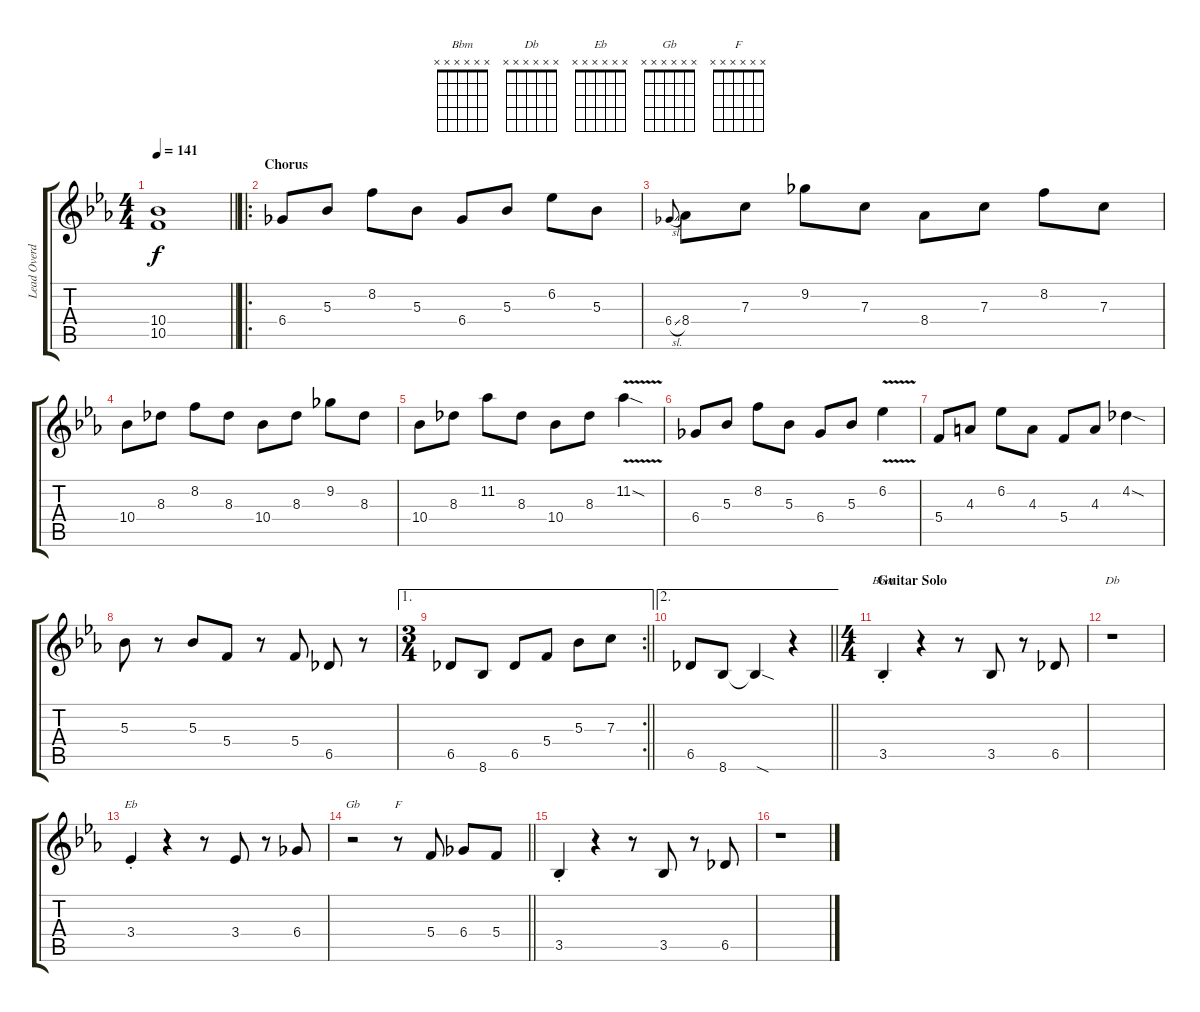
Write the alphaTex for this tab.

\track ("Lead Overdub" "Lead Overd") {instrument distortionguitar}
\staff {score tabs}
\tuning (D4 A3 F3 C3 G2 D2) {hide}
\chord ("Bbm" x x x x x x)
\chord ("Db" x x x x x x)
\chord ("Eb" x x x x x x)
\chord ("Gb" x x x x x x)
\chord ("F" x x x x x x)
\ts (4 4)
\tempo 141
\clef g2
\barLineRight lightlight
\ks cminor
(10.4{t} 10.5{t}).1{dy f} |
\ro
\section ("" "Chorus")
6.4.8 5.3.8 8.2.8 5.3.8 6.4.8 5.3.8 6.2.8 5.3.8 |
6.4{sl}.8{gr onbeat} 8.4.8 7.3.8 9.2.8 7.3.8 8.4.8 7.3.8 8.2.8 7.3.8 |
10.4.8 8.3.8 8.2.8 8.3.8 10.4.8 8.3.8 9.2.8 8.3.8 |
10.4.8 8.3.8 11.2.8 8.3.8 10.4.8 8.3.8 11.2{v sod}.4 |
6.4.8 5.3.8 8.2.8 5.3.8 6.4.8 5.3.8 6.2{v}.4 |
5.4.8 4.3.8 6.2.8 4.3.8 5.4.8 4.3.8 4.2{sod}.4 |
5.3.8 r.8 5.3.8 5.4.8 r.8 5.4.8 6.5.8 r.8 |
\ae 1
\rc 2
\ts (3 4)
\barLineRight lightlight
6.5.8 8.6.8 6.5.8 5.4.8 5.3.8 7.3.8 |
\ae 2
\barLineRight lightlight
6.5.8 8.6.8 8.6{sod t}.4 r.4 |
\ts (4 4)
\section ("" "Guitar Solo")
3.5{st}.4{ch "Bbm"} r.4 r.8 3.5.8 r.8 6.5.8 |
r.1{ch "Db"} |
3.4{st}.4{ch "Eb"} r.4 r.8 3.4.8 r.8 6.4.8 |
\barLineRight lightlight
r.2{ch "Gb"} r.8{ch "F"} 5.4.8 6.4.8 5.4.8 |
3.5{st}.4 r.4 r.8 3.5.8 r.8 6.5.8 |
r.1
